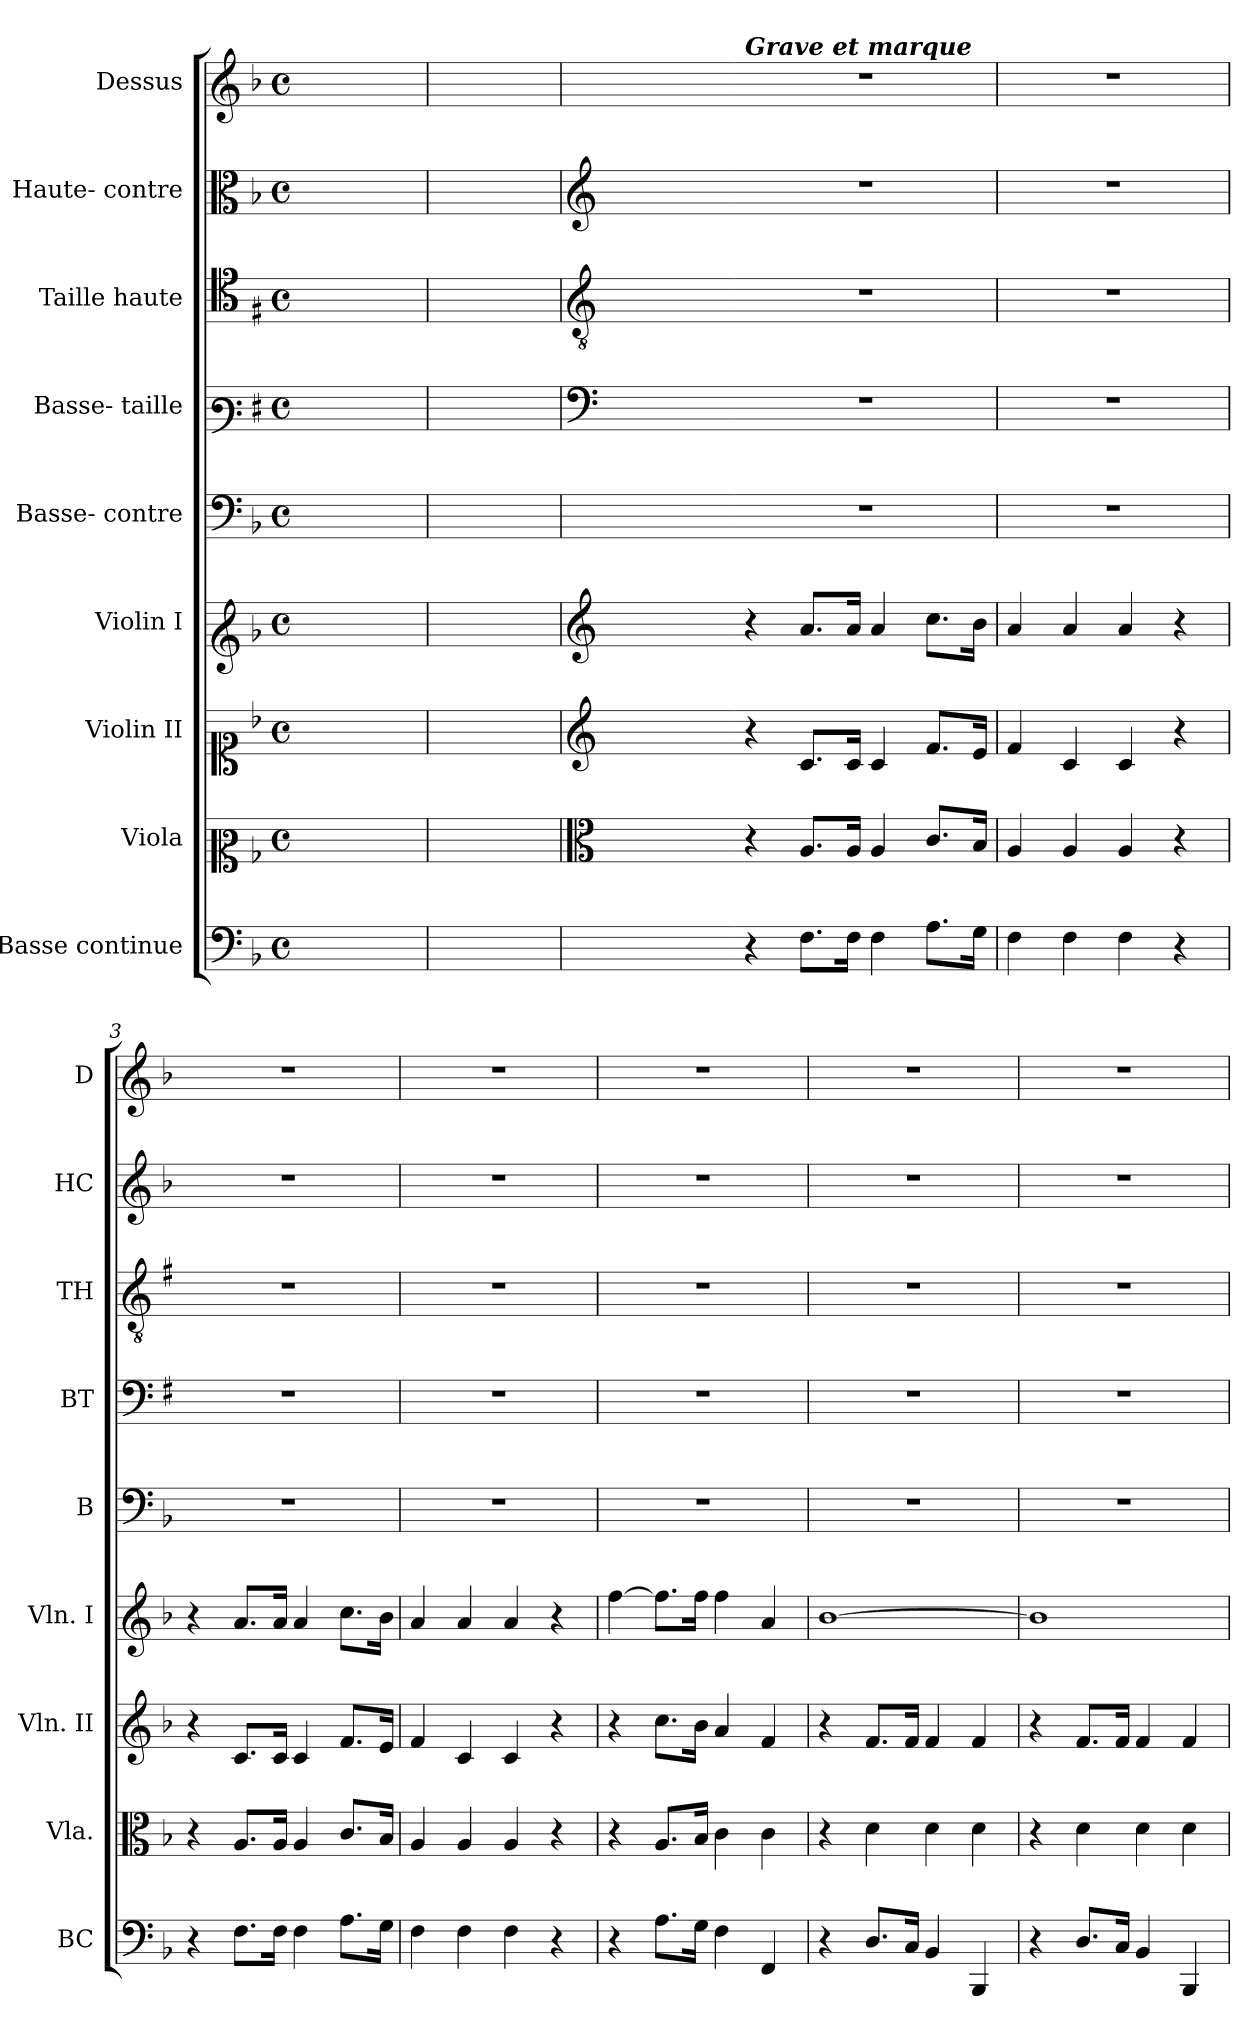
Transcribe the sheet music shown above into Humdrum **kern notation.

**kern	**kern	**kern	**kern	**kern	**kern	**kern	**kern	**kern
*part9	*part8	*part7	*part6	*part5	*part4	*part3	*part2	*part1
*staff9	*staff8	*staff7	*staff6	*staff5	*staff4	*staff3	*staff2	*staff1
*I"Basse  continue	*I"Viola	*I"Violin II	*I"Violin I	*I"Basse- contre	*I"Basse- taille	*I"Taille haute	*I"Haute- contre	*I"Dessus
*I'BC	*I'Vla.	*I'Vln. II	*I'Vln. I	*I'B	*I'BT	*I'TH	*I'HC	*I'D
*clefF4	*clefC2	*clefC1	*clefG1	*clefF4	*clefF3	*clefC4	*clefC3	*clefG2
*	*	*	*	*	*ITrd1c2	*ITrd1c2	*	*
*k[b-]	*k[b-]	*k[b-]	*k[b-]	*k[b-]	*k[b-]	*k[b-]	*k[b-]	*k[b-]
*F:	*F:	*F:	*F:	*F:	*F:	*F:	*F:	*F:
*M4/4	*M4/4	*M4/4	*M4/4	*M4/4	*M4/4	*M4/4	*M4/4	*M4/4
*met(c)	*met(c)	*met(c)	*met(c)	*met(c)	*met(c)	*met(c)	*met(c)	*met(c)
=	=	=	=	=	=	=	=	=
1ryy	1ryy	1ryy	1ryy	1ryy	1ryy	1ryy	1ryy	1ryy
=1X	=1X	=1X	=1X	=1X	=1X	=1X	=1X	=1X
1ryy	1ryy	1ryy	1ryy	1ryy	1ryy	1ryy	1ryy	1ryy
=2X	=2X	=2X	=2X	=2X	=2X	=2X	=2X	=2X
*	*clefC3	*clefG2	*clefG2	*	*clefF4	*clefGv2	*clefG2	*
1ryy	1ryy	1ryy	1ryy	1ryy	1ryy	1ryy	1ryy	1ryy
=1-	=1-	=1-	=1-	=1-	=1-	=1-	=1-	=1-
!	!	!	!	!	!	!	!	!LO:TX:a:Bi:t=Grave et marque
4r	4r	4r	4r	1r	1r	1r	1r	1r
8.F\L	8.A/L	8.c/L	8.a/L	.	.	.	.	.
16F\Jk	16A/Jk	16c/Jk	16a/Jk	.	.	.	.	.
4F\	4A/	4c/	4a/	.	.	.	.	.
8.A\L	8.c/L	8.f/L	8.cc\L	.	.	.	.	.
16G\Jk	16B-/Jk	16e/Jk	16b-\Jk	.	.	.	.	.
=2	=2	=2	=2	=2	=2	=2	=2	=2
4F\	4A/	4f/	4a/	1r	1r	1r	1r	1r
4F\	4A/	4c/	4a/	.	.	.	.	.
4F\	4A/	4c/	4a/	.	.	.	.	.
4r	4r	4r	4r	.	.	.	.	.
=3	=3	=3	=3	=3	=3	=3	=3	=3
4r	4r	4r	4r	1r	1r	1r	1r	1r
8.F\L	8.A/L	8.c/L	8.a/L	.	.	.	.	.
16F\Jk	16A/Jk	16c/Jk	16a/Jk	.	.	.	.	.
4F\	4A/	4c/	4a/	.	.	.	.	.
8.A\L	8.c/L	8.f/L	8.cc\L	.	.	.	.	.
16G\Jk	16B-/Jk	16e/Jk	16b-\Jk	.	.	.	.	.
=4	=4	=4	=4	=4	=4	=4	=4	=4
4F\	4A/	4f/	4a/	1r	1r	1r	1r	1r
4F\	4A/	4c/	4a/	.	.	.	.	.
4F\	4A/	4c/	4a/	.	.	.	.	.
4r	4r	4r	4r	.	.	.	.	.
=5	=5	=5	=5	=5	=5	=5	=5	=5
4r	4r	4r	[4ff\	1r	1r	1r	1r	1r
8.A\L	8.A/L	8.cc\L	8.ff\L]	.	.	.	.	.
16G\Jk	16B-/Jk	16b-\Jk	16ff\Jk	.	.	.	.	.
4F\	4c\	4a/	4ff\	.	.	.	.	.
4FF/	4c\	4f/	4a/	.	.	.	.	.
=6	=6	=6	=6	=6	=6	=6	=6	=6
4r	4r	4r	[1b-	1r	1r	1r	1r	1r
8.D/L	4d\	8.f/L	.	.	.	.	.	.
16C/Jk	.	16f/Jk	.	.	.	.	.	.
4BB-/	4d\	4f/	.	.	.	.	.	.
4BBB-/	4d\	4f/	.	.	.	.	.	.
!!LO:PB:g=z
=7	=7	=7	=7	=7	=7	=7	=7	=7
4r	4r	4r	1b-]	1r	1r	1r	1r	1r
8.D/L	4d\	8.f/L	.	.	.	.	.	.
16C/Jk	.	16f/Jk	.	.	.	.	.	.
4BB-/	4d\	4f/	.	.	.	.	.	.
4BBB-/	4d\	4f/	.	.	.	.	.	.
=	=	=	=	=	=	=	=	=
*-	*-	*-	*-	*-	*-	*-	*-	*-
